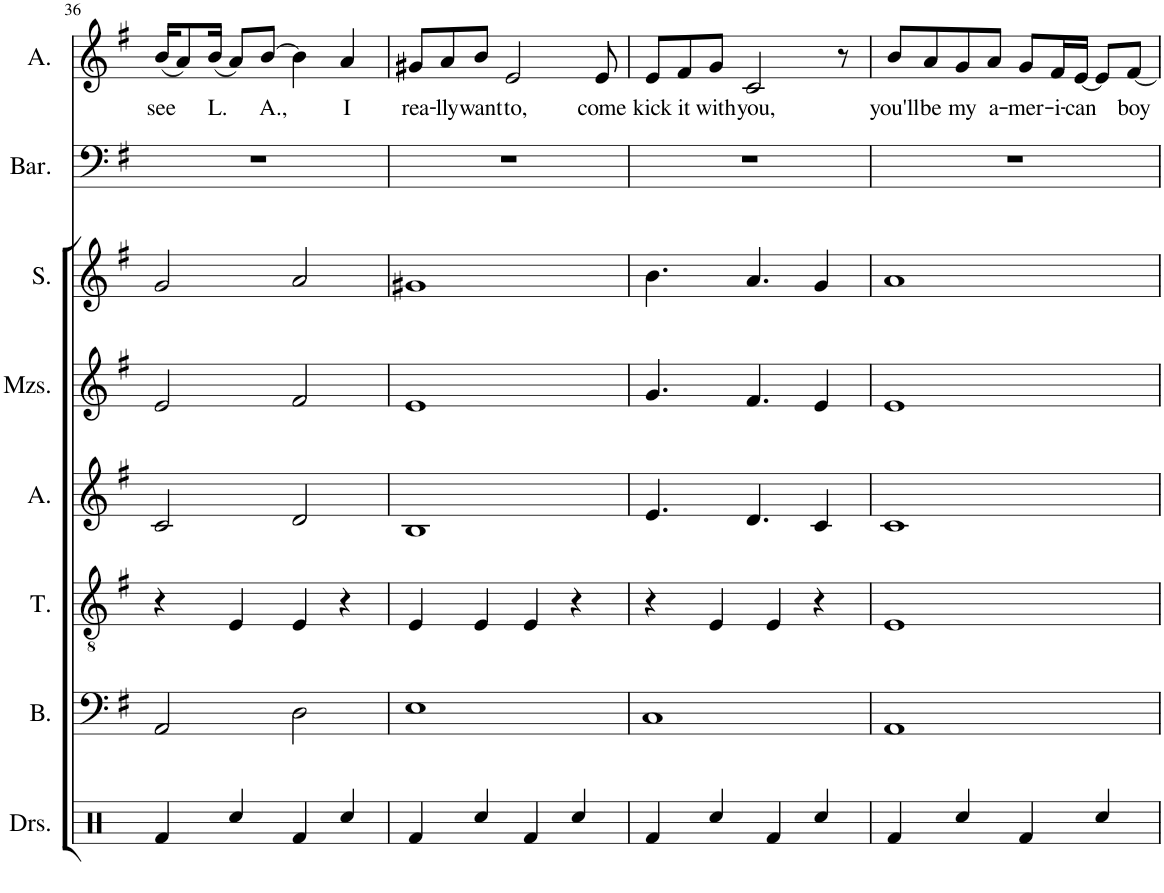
**kern	**kern	**kern	**kern	**kern	**kern	**kern	**kern	**text
*part8	*part7	*part6	*part5	*part4	*part3	*part2	*part1	*part1
*staff8	*staff7	*staff6	*staff5	*staff4	*staff3	*staff2	*staff1	*staff1
*I"Drumset	*I"Bass	*I"Tenor	*I"Alto	*I"Mezzo-soprano	*I"Soprano	*I"Baritone	*I"Alto	*
*I'Drs.	*I'B.	*I'T.	*I'A.	*I'Mzs.	*I'S.	*I'Bar.	*I'A.	*
!!LO:PB:g=z
*clefX	*clefF4	*clefGv2	*clefG2	*clefG2	*clefG2	*clefF4	*clefG2	*
*k[]	*k[f#]	*k[f#]	*k[f#]	*k[f#]	*k[f#]	*k[f#]	*k[f#]	*
*M4/4	*M4/4	*M4/4	*M4/4	*M4/4	*M4/4	*M4/4	*M4/4	*
=36	=36	=36	=36	=36	=36	=36	=36	=36
!	!	!	!	!	!	!	!	!LO:LY:b
4Rf/	2AA/	4r	2c/	2e/	2g/	1r	(16b/KL	see
.	.	.	.	.	.	.	8a/)	.
!	!	!	!	!	!	!	!	!LO:LY:b
.	.	.	.	.	.	.	(16b/Jk	L.
4Rcc/	.	4E/	.	.	.	.	8a/L)	.
!	!	!	!	!	!	!	!	!LO:LY:b
.	.	.	.	.	.	.	[8b/J	A.,
4Rf/	2D\	4E/	2d/	2f#/	2a/	.	4b\]	.
!	!	!	!	!	!	!	!	!LO:LY:b
4Rcc/	.	4r	.	.	.	.	4a/	I
=37	=37	=37	=37	=37	=37	=37	=37	=37
!	!	!	!	!	!	!	!	!LO:LY:b
4Rf/	1E	4E/	1B	1e	1g#X	1r	8g#X/L	rea-
!	!	!	!	!	!	!	!	!LO:LY:b
.	.	.	.	.	.	.	8a/	-lly
!	!	!	!	!	!	!	!	!LO:LY:b
4Rcc/	.	4E/	.	.	.	.	8b/J	want
!	!	!	!	!	!	!	!	!LO:LY:b
.	.	.	.	.	.	.	2e/	to,
4Rf/	.	4E/	.	.	.	.	.	.
4Rcc/	.	4r	.	.	.	.	.	.
!	!	!	!	!	!	!	!	!LO:LY:b
.	.	.	.	.	.	.	8e/	come
=38	=38	=38	=38	=38	=38	=38	=38	=38
!	!	!	!	!	!	!	!	!LO:LY:b
4Rf/	1C	4r	4.e/	4.g/	4.b\	1r	8e/L	kick
!	!	!	!	!	!	!	!	!LO:LY:b
.	.	.	.	.	.	.	8f#/	it
!	!	!	!	!	!	!	!	!LO:LY:b
4Rcc/	.	4E/	.	.	.	.	8g/J	with
!	!	!	!	!	!	!	!	!LO:LY:b
.	.	.	4.d/	4.f#/	4.a/	.	2c/	you,
4Rf/	.	4E/	.	.	.	.	.	.
4Rcc/	.	4r	4c/	4e/	4g/	.	.	.
.	.	.	.	.	.	.	8r	.
=39	=39	=39	=39	=39	=39	=39	=39	=39
!	!	!	!	!	!	!	!	!LO:LY:b
4Rf/	1AA	1E	1c	1e	1a	1r	8b/L	you'll
!	!	!	!	!	!	!	!	!LO:LY:b
.	.	.	.	.	.	.	8a/	be
!	!	!	!	!	!	!	!	!LO:LY:b
4Rcc/	.	.	.	.	.	.	8g/	my
!	!	!	!	!	!	!	!	!LO:LY:b
.	.	.	.	.	.	.	8a/J	a-
!	!	!	!	!	!	!	!	!LO:LY:b
4Rf/	.	.	.	.	.	.	8g/L	-mer-
!	!	!	!	!	!	!	!	!LO:LY:b
.	.	.	.	.	.	.	16f#/L	-i-
!	!	!	!	!	!	!	!	!LO:LY:b
.	.	.	.	.	.	.	[16e/JJ	-can
4Rcc/	.	.	.	.	.	.	8e/L]	.
!	!	!	!	!	!	!	!	!LO:LY:b
.	.	.	.	.	.	.	[8f#/J	boy
=	=	=	=	=	=	=	=	=
*-	*-	*-	*-	*-	*-	*-	*-	*-
